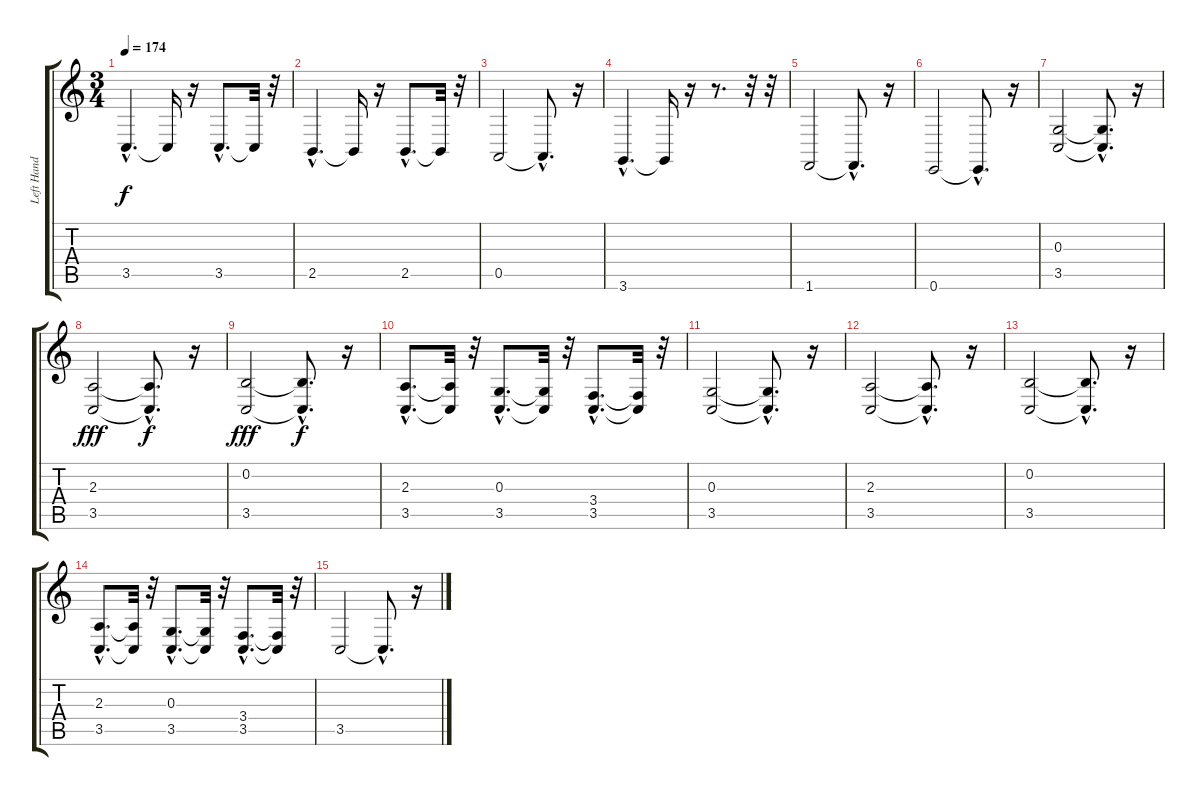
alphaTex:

\track ("Left Hand" "Left Hand") {instrument brightacousticpiano}
\staff {score tabs}
\tuning (E4 B3 G3 D3 A2 E2) {hide}
\ts (3 4)
\tempo 174
\clef g2
\ks c
3.5{hac}.4{d dy f} 3.5{t}.16 r.16 3.5{hac}.8{d} 3.5{t}.32 r.32 |
2.5{hac}.4{d} 2.5{t}.16 r.16 2.5{hac}.8{d} 2.5{t}.32 r.32 |
0.5.2 0.5{hac t}.8{d} r.16 |
3.6{hac}.4{d} 3.6{t}.16 r.16 r.8{d} r.32 r.32 |
1.6.2 1.6{hac t}.8{d} r.16 |
0.6.2 0.6{hac t}.8{d} r.16 |
(0.3 3.5).2 (0.3{hac t} 3.5{hac t}).8{d} r.16 |
(2.3 3.5).2{dy fff} (2.3{hac t} 3.5{hac t}).8{d dy f} r.16 |
(0.2 3.5).2{dy fff} (0.2{hac t} 3.5{hac t}).8{d dy f} r.16 |
(2.3{hac} 3.5{hac}).8{d} (2.3{t} 3.5{t}).32 r.32 (0.3{hac} 3.5{hac}).8{d} (0.3{t} 3.5{t}).32 r.32 (3.4{hac} 3.5{hac}).8{d} (3.4{t} 3.5{t}).32 r.32 |
(0.3 3.5).2 (0.3{hac t} 3.5{hac t}).8{d} r.16 |
(2.3 3.5).2 (2.3{hac t} 3.5{hac t}).8{d} r.16 |
(0.2 3.5).2 (0.2{hac t} 3.5{hac t}).8{d} r.16 |
(2.3{hac} 3.5{hac}).8{d} (2.3{t} 3.5{t}).32 r.32 (0.3{hac} 3.5{hac}).8{d} (0.3{t} 3.5{t}).32 r.32 (3.4{hac} 3.5{hac}).8{d} (3.4{t} 3.5{t}).32 r.32 |
3.5.2 3.5{hac t}.8{d} r.16
